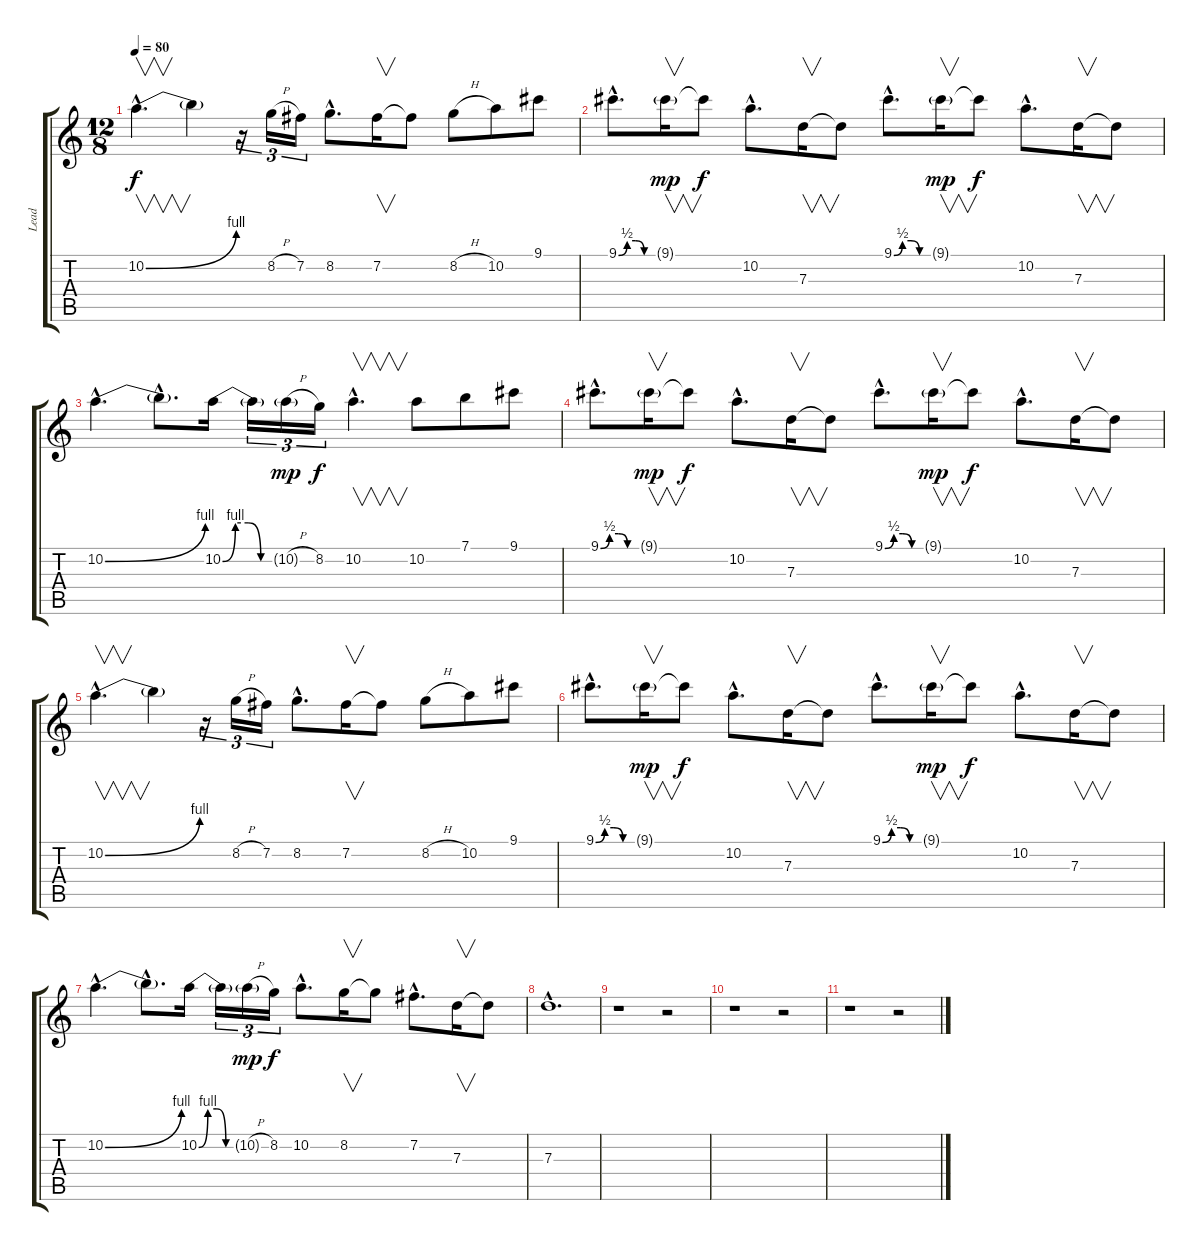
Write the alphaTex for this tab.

\track ("Lead" "Lead") {instrument distortionguitar}
\staff {score tabs}
\tuning (E4 B3 G3 D3 A2 E2) {hide}
\ts (12 8)
\tempo 80
\clef g2
\ks c
10.2{be (bend 0 0 60 4) hac}.4{v d dy f} 10.2{t}.4 r.16{tu (3 2)} 8.2{h}.16{tu (3 2)} 7.2.16{tu (3 2)} 8.2{hac}.8{d} 7.2.16{v} 7.2{t}.8 8.2{h}.8 10.2.8 9.1.8 |
9.1{be (custom 0 0 15 2 30 2 45 0 60 0) hac}.8{d} 9.1{g}.16{v dy mp} 9.1{t}.8{dy f} 10.2{hac}.8{d} 7.3.16{v} 7.3{t}.8 9.1{be (custom 0 0 15 2 30 2 45 0 60 0) hac}.8{d} 9.1{g}.16{v dy mp} 9.1{t}.8{dy f} 10.2{hac}.8{d} 7.3.16{v} 7.3{t}.8 |
10.2{be (bend 0 0 60 4) hac}.4{d} 10.2{hac t}.8{d} 10.2{be (custom 0 0 15 4 30 4 45 0 60 0)}.16 10.2{t}.16{tu (3 2)} 10.2{h g}.16{tu (3 2) dy mp} 8.2.16{tu (3 2) dy f} 10.2{hac}.4{v d} 10.2.8 7.1.8 9.1.8 |
9.1{be (custom 0 0 15 2 30 2 45 0 60 0) hac}.8{d} 9.1{g}.16{v dy mp} 9.1{t}.8{dy f} 10.2{hac}.8{d} 7.3.16{v} 7.3{t}.8 9.1{be (custom 0 0 15 2 30 2 45 0 60 0) hac}.8{d} 9.1{g}.16{v dy mp} 9.1{t}.8{dy f} 10.2{hac}.8{d} 7.3.16{v} 7.3{t}.8 |
10.2{be (bend 0 0 60 4) hac}.4{v d} 10.2{t}.4 r.16{tu (3 2)} 8.2{h}.16{tu (3 2)} 7.2.16{tu (3 2)} 8.2{hac}.8{d} 7.2.16{v} 7.2{t}.8 8.2{h}.8 10.2.8 9.1.8 |
9.1{be (custom 0 0 15 2 30 2 45 0 60 0) hac}.8{d} 9.1{g}.16{v dy mp} 9.1{t}.8{dy f} 10.2{hac}.8{d} 7.3.16{v} 7.3{t}.8 9.1{be (custom 0 0 15 2 30 2 45 0 60 0) hac}.8{d} 9.1{g}.16{v dy mp} 9.1{t}.8{dy f} 10.2{hac}.8{d} 7.3.16{v} 7.3{t}.8 |
10.2{be (bend 0 0 60 4) hac}.4{d} 10.2{hac t}.8{d} 10.2{be (custom 0 0 15 4 30 4 45 0 60 0)}.16 10.2{t}.16{tu (3 2)} 10.2{h g}.16{tu (3 2) dy mp} 8.2.16{tu (3 2) dy f} 10.2{hac}.8{d} 8.2.16{v} 8.2{t}.8 7.2{hac}.8{d} 7.3.16{v} 7.3{t}.8 |
7.3{hac}.1{d} |
r.1 r.2 |
r.1 r.2 |
r.1 r.2
